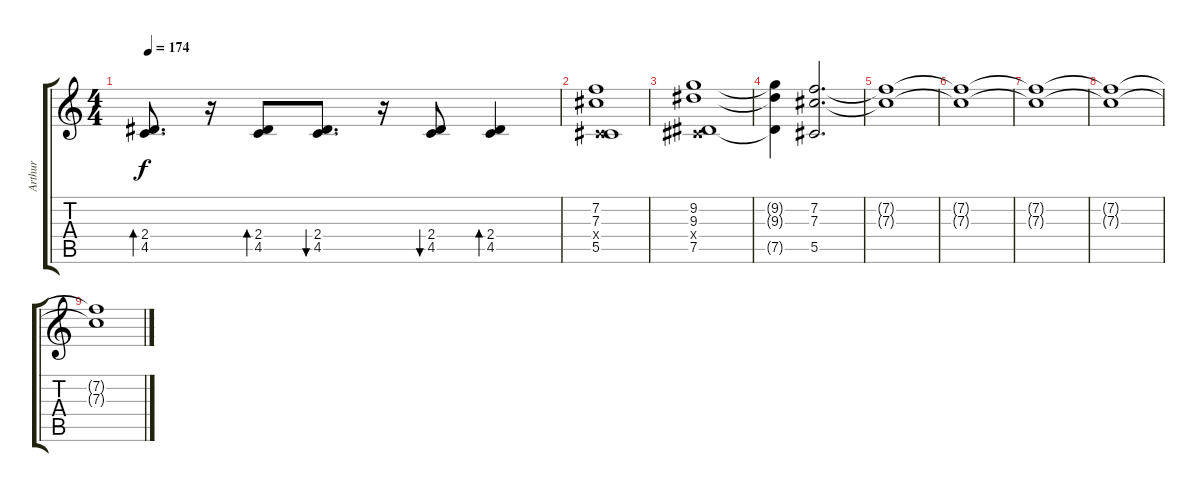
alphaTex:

\track ("Arthur" "Arthur") {instrument distortionguitar}
\staff {score tabs}
\tuning (Eb4 Bb3 Gb3 Db3 Ab2 Eb2) {hide}
\ts (4 4)
\tempo 174
\clef g2
\ks c
(2.4 4.5).8{d bd 60 dy f} r.16 (2.4 4.5).8{bd 60} (2.4 4.5).8{d bu 60} r.16 (2.4 4.5).8{bu 60} (2.4 4.5).4{bd 60} |
(7.2 7.3 0.4{x} 5.5).1 |
(9.2 9.3 0.4{x} 7.5).1 |
(9.2{t} 9.3{t} 7.5{t}).4 (7.2 7.3 5.5).2{d volume 13} |
(7.2{t} 7.3{t}).1{volume 10} |
(7.2{t} 7.3{t}).1{volume 8} |
(7.2{t} 7.3{t}).1{volume 5} |
(7.2{t} 7.3{t}).1{volume 3} |
(7.2{t} 7.3{t}).1{volume 0}
